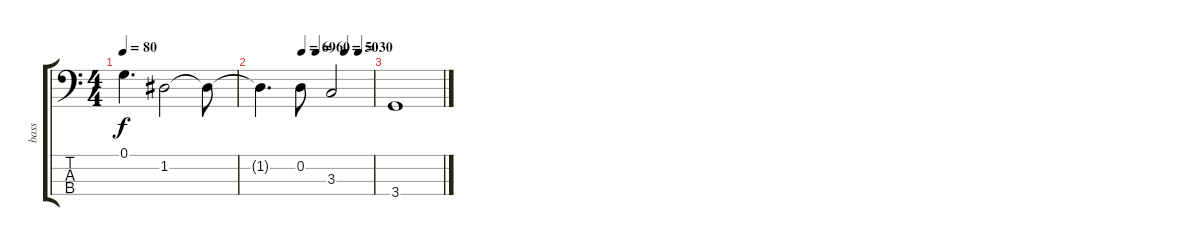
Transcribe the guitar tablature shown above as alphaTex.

\track ("bass" "bass") {instrument electricbassfinger}
\staff {score tabs}
\tuning (G2 D2 A1 E1) {hide}
\ts (4 4)
\tempo 80
\clef f4
\ks c
0.1.4{d dy f} 1.2.2 1.2{t}.8 |
\tempo (69 0.375)
\tempo (60 0.5)
\tempo (50 0.75)
\tempo (30 0.875)
1.2{t}.4{d} 0.2.8 3.3.2 |
3.4.1
